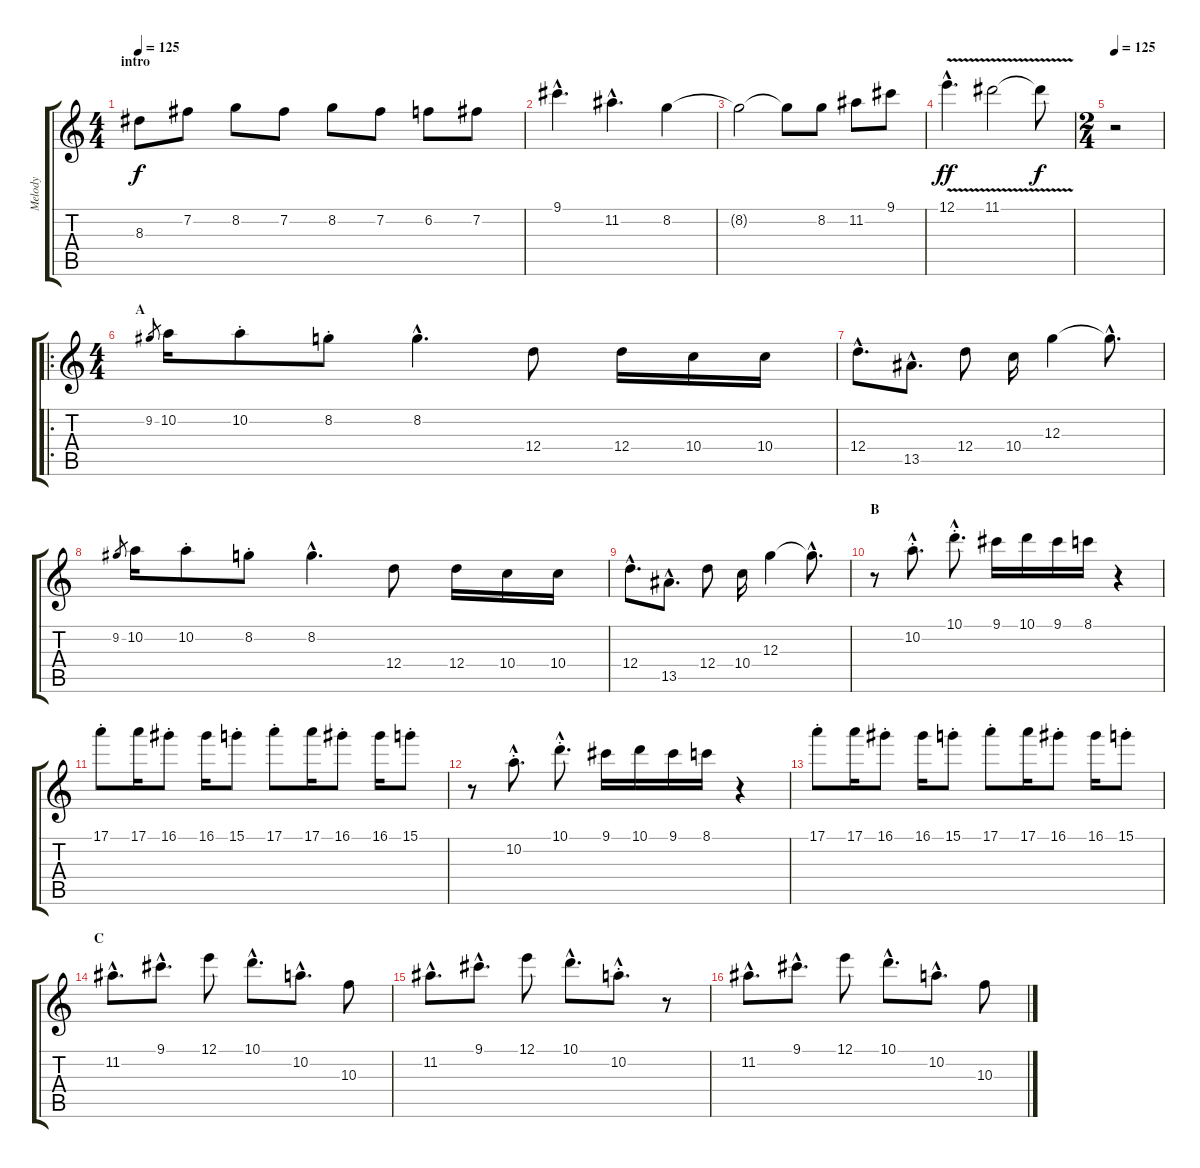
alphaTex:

\track ("Melody" "Melody") {instrument overdrivenguitar}
\staff {score tabs}
\tuning (E4 B3 G3 D3 A2 E2) {hide}
\ts (4 4)
\section ("" "intro")
\tempo 125
\tempo 152
\tempo 125
\clef g2
\ks c
8.3.8{dy f volume 8 instrument lead2sawtooth} 7.2.8 8.2.8 7.2.8 8.2.8 7.2.8 6.2.8 7.2.8 |
9.1{hac}.4{d} 11.2{hac}.4{d} 8.2.4 |
8.2{t}.2 8.2{t}.8 8.2.8 11.2.8 9.1.8 |
12.1{v hac}.4{d dy ff} 11.1{v}.2 11.1{t}.8{dy f} |
\ts (2 4)
\tempo 125
r.2{volume 13 instrument overdrivenguitar} |
\ro
\ts (4 4)
\section ("" "A")
9.2.8{gr} 10.2.16 10.2{st}.8 8.2{st}.8 8.2{hac}.4{d} 12.4.8 12.4.16 10.4.16 10.4.16 |
12.4{hac}.8{d} 13.5{hac}.8{d} 12.4.8 10.4.16 12.3.4 12.3{hac t}.8{d} |
9.2.8{gr} 10.2.16 10.2{st}.8 8.2{st}.8 8.2{hac}.4{d} 12.4.8 12.4.16 10.4.16 10.4.16 |
12.4{hac}.8{d} 13.5{hac}.8{d} 12.4.8 10.4.16 12.3.4 12.3{hac t}.8{d} |
\section ("" "B")
r.8 10.2{hac st}.8{d} 10.1{hac st}.8{d} 9.1.16 10.1.16 9.1.16 8.1.16 r.4 |
17.1{st}.8 17.1.16 16.1{st}.8 16.1.16 15.1{st}.8 17.1{st}.8 17.1.16 16.1{st}.8 16.1.16 15.1{st}.8 |
r.8 10.2{hac st}.8{d} 10.1{hac st}.8{d} 9.1.16 10.1.16 9.1.16 8.1.16 r.4 |
17.1{st}.8 17.1.16 16.1{st}.8 16.1.16 15.1{st}.8 17.1{st}.8 17.1.16 16.1{st}.8 16.1.16 15.1{st}.8 |
\section ("" "C")
11.2{hac}.8{d} 9.1{hac}.8{d} 12.1.8 10.1{hac}.8{d} 10.2{hac}.8{d} 10.3.8 |
11.2{hac}.8{d} 9.1{hac}.8{d} 12.1.8 10.1{hac}.8{d} 10.2{hac st}.8{d} r.8 |
11.2{hac}.8{d} 9.1{hac}.8{d} 12.1.8 10.1{hac}.8{d} 10.2{hac}.8{d} 10.3.8
